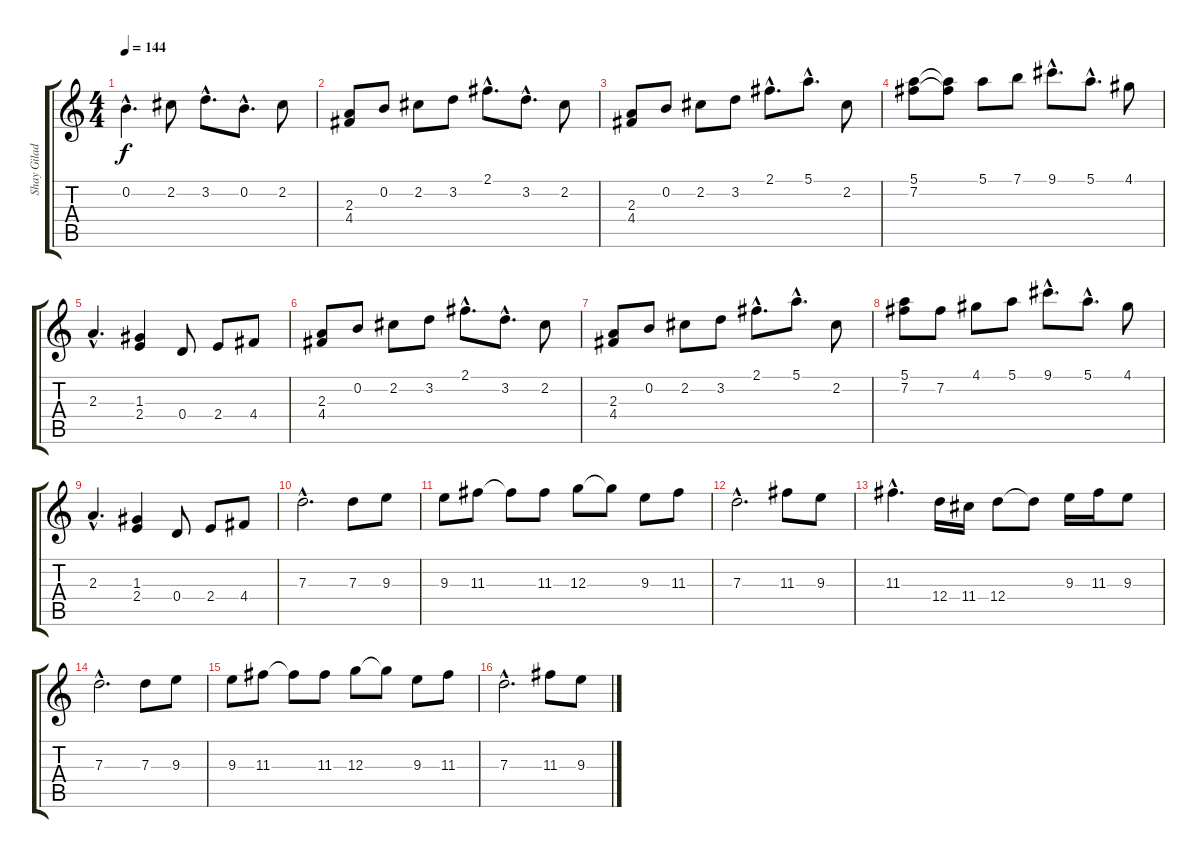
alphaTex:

\track ("Shay Giladi" "Shay Gilad") {instrument overdrivenguitar}
\staff {score tabs}
\tuning (E4 B3 G3 D3 A2 E2) {hide}
\ts (4 4)
\tempo 144
\clef g2
\ks c
0.2{hac}.4{d dy f} 2.2.8 3.2{hac}.8{d} 0.2{hac}.8{d} 2.2.8 |
(2.3 4.4).8 0.2.8 2.2.8 3.2.8 2.1{hac}.8{d} 3.2{hac}.8{d} 2.2.8 |
(2.3 4.4).8 0.2.8 2.2.8 3.2.8 2.1{hac}.8{d} 5.1{hac}.8{d} 2.2.8 |
(5.1 7.2).8 (5.1{t} 7.2{t}).8 5.1.8 7.1.8 9.1{hac}.8{d} 5.1{hac}.8{d} 4.1.8 |
2.3{hac}.4{d} (1.3 2.4).4 0.4.8 2.4.8 4.4.8 |
(2.3 4.4).8 0.2.8 2.2.8 3.2.8 2.1{hac}.8{d} 3.2{hac}.8{d} 2.2.8 |
(2.3 4.4).8 0.2.8 2.2.8 3.2.8 2.1{hac}.8{d} 5.1{hac}.8{d} 2.2.8 |
(5.1 7.2).8 7.2.8 4.1.8 5.1.8 9.1{hac}.8{d} 5.1{hac}.8{d} 4.1.8 |
2.3{hac}.4{d} (1.3 2.4).4 0.4.8 2.4.8 4.4.8 |
7.3{hac}.2{d} 7.3.8 9.3.8 |
9.3.8 11.3.8 11.3{t}.8 11.3.8 12.3.8 12.3{t}.8 9.3.8 11.3.8 |
7.3{hac}.2{d} 11.3.8 9.3.8 |
11.3{hac}.4{d} 12.4.16 11.4.16 12.4.8 12.4{t}.8 9.3.16 11.3.16 9.3.8 |
7.3{hac}.2{d} 7.3.8 9.3.8 |
9.3.8 11.3.8 11.3{t}.8 11.3.8 12.3.8 12.3{t}.8 9.3.8 11.3.8 |
7.3{hac}.2{d} 11.3.8 9.3.8
